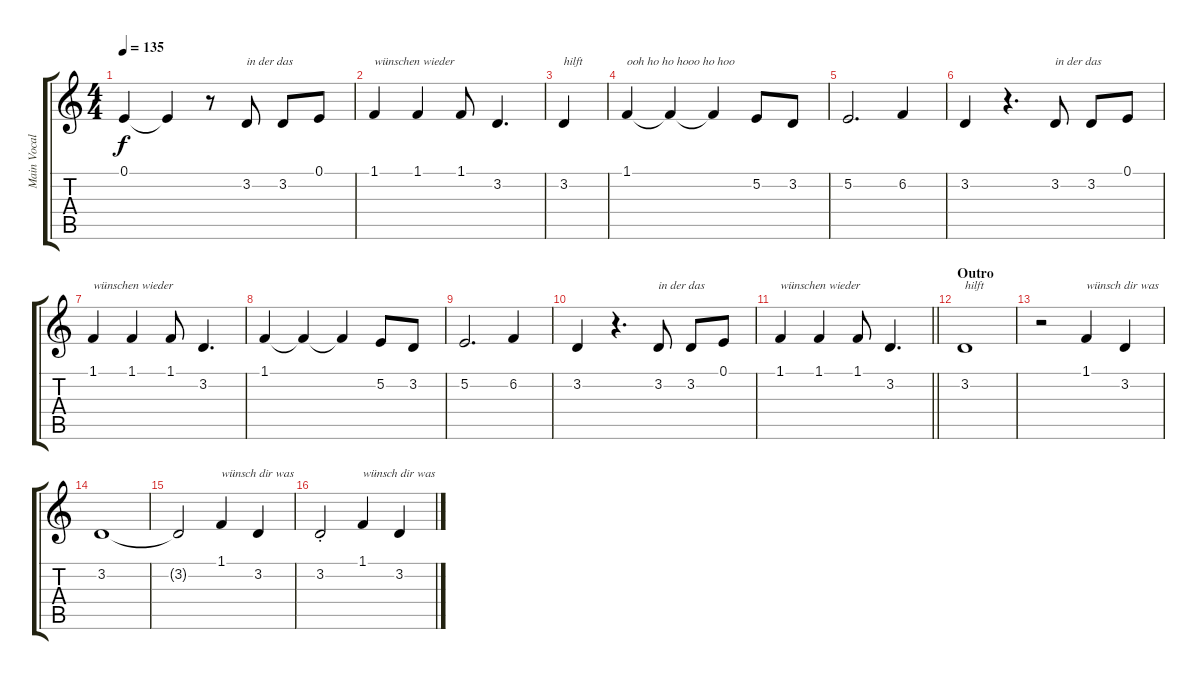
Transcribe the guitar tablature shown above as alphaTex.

\track ("Main Vocal" "Main Vocal") {instrument lead2sawtooth}
\staff {score tabs}
\tuning (E4 B3 G3 D3 A2 E2) {hide}
\ts (4 4)
\tempo 135
\clef g2
\ks c
0.1.4{dy f} 0.1{t}.4 r.8 3.2.8{txt "in der das"} 3.2.8 0.1.8 |
1.1.4{txt "wünschen wieder "} 1.1.4 1.1.8 3.2.4{d} |
3.2.4{txt "hilft"} |
1.1.4{txt "ooh ho ho hooo ho hoo"} 1.1{t}.4 1.1{t}.4 5.2.8 3.2.8 |
5.2.2{d} 6.2.4 |
3.2.4 r.4{d} 3.2.8{txt "in der das"} 3.2.8 0.1.8 |
1.1.4{txt "wünschen wieder "} 1.1.4 1.1.8 3.2.4{d} |
1.1.4 1.1{t}.4 1.1{t}.4 5.2.8 3.2.8 |
5.2.2{d} 6.2.4 |
3.2.4 r.4{d} 3.2.8{txt "in der das"} 3.2.8 0.1.8 |
\barLineRight lightlight
1.1.4{txt "wünschen wieder"} 1.1.4 1.1.8 3.2.4{d} |
\section ("" "Outro")
3.2.1{txt "hilft "} |
r.2 1.1.4{txt "wünsch dir was"} 3.2.4 |
3.2.1 |
3.2{t}.2 1.1.4{txt "wünsch dir was"} 3.2.4 |
3.2{st}.2 1.1.4{txt "wünsch dir was"} 3.2.4
